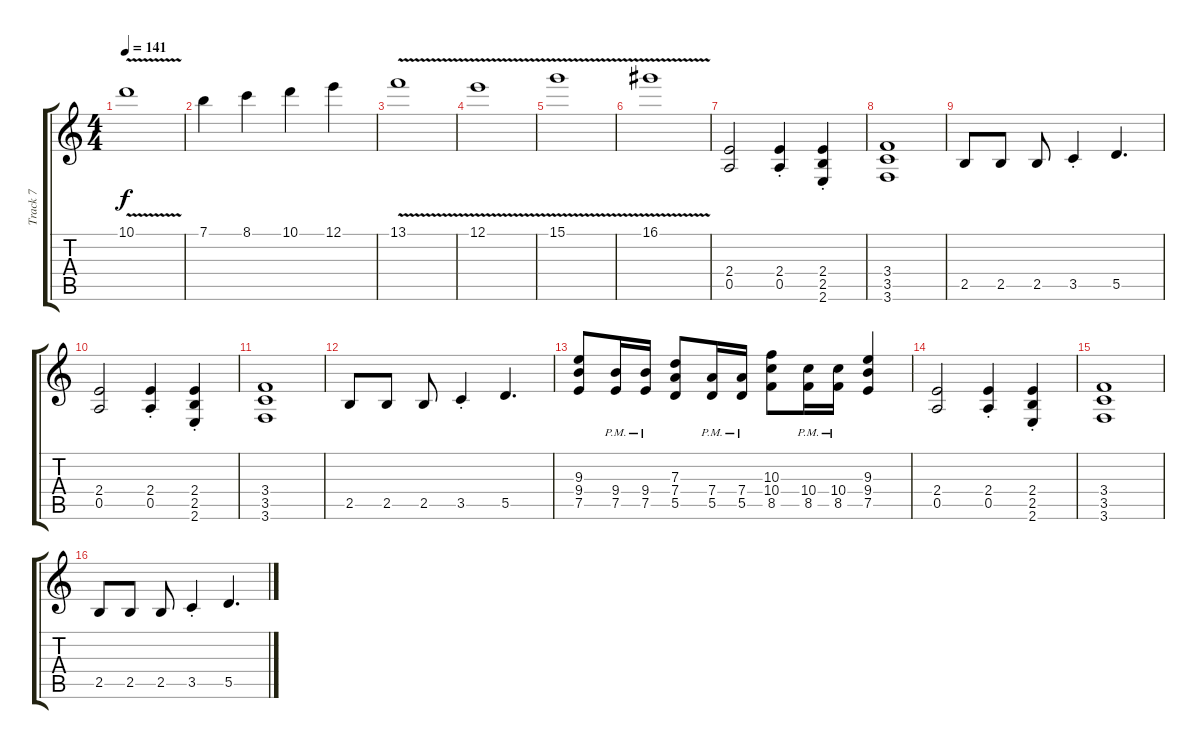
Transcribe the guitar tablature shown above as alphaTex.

\track ("Track 7" "Track 7") {instrument distortionguitar}
\staff {score tabs}
\tuning (E4 B3 G3 D3 A2 D2) {hide}
\ts (4 4)
\tempo 141
\clef g2
\ks c
10.1{v}.1{dy f} |
7.1.4 8.1.4 10.1.4 12.1.4 |
13.1{v}.1 |
12.1{v}.1 |
15.1{v}.1 |
16.1{v}.1 |
(2.4 0.5).2 (2.4{st} 0.5{st}).4 (2.4{st} 2.5{st} 2.6{st}).4 |
(3.4 3.5 3.6).1 |
2.5.8 2.5.8 2.5.8 3.5{st}.4 5.5.4{d} |
(2.4 0.5).2 (2.4{st} 0.5{st}).4 (2.4{st} 2.5{st} 2.6{st}).4 |
(3.4 3.5 3.6).1 |
2.5.8 2.5.8 2.5.8 3.5{st}.4 5.5.4{d} |
(9.3 9.4 7.5).8 (9.4{pm} 7.5{pm}).16 (9.4{pm} 7.5{pm}).16 (7.3 7.4 5.5).8 (7.4{pm} 5.5{pm}).16 (7.4{pm} 5.5{pm}).16 (10.3 10.4 8.5).8 (10.4{pm} 8.5{pm}).16 (10.4{pm} 8.5{pm}).16 (9.3 9.4 7.5).4 |
(2.4 0.5).2 (2.4{st} 0.5{st}).4 (2.4{st} 2.5{st} 2.6{st}).4 |
(3.4 3.5 3.6).1 |
2.5.8 2.5.8 2.5.8 3.5{st}.4 5.5.4{d}
